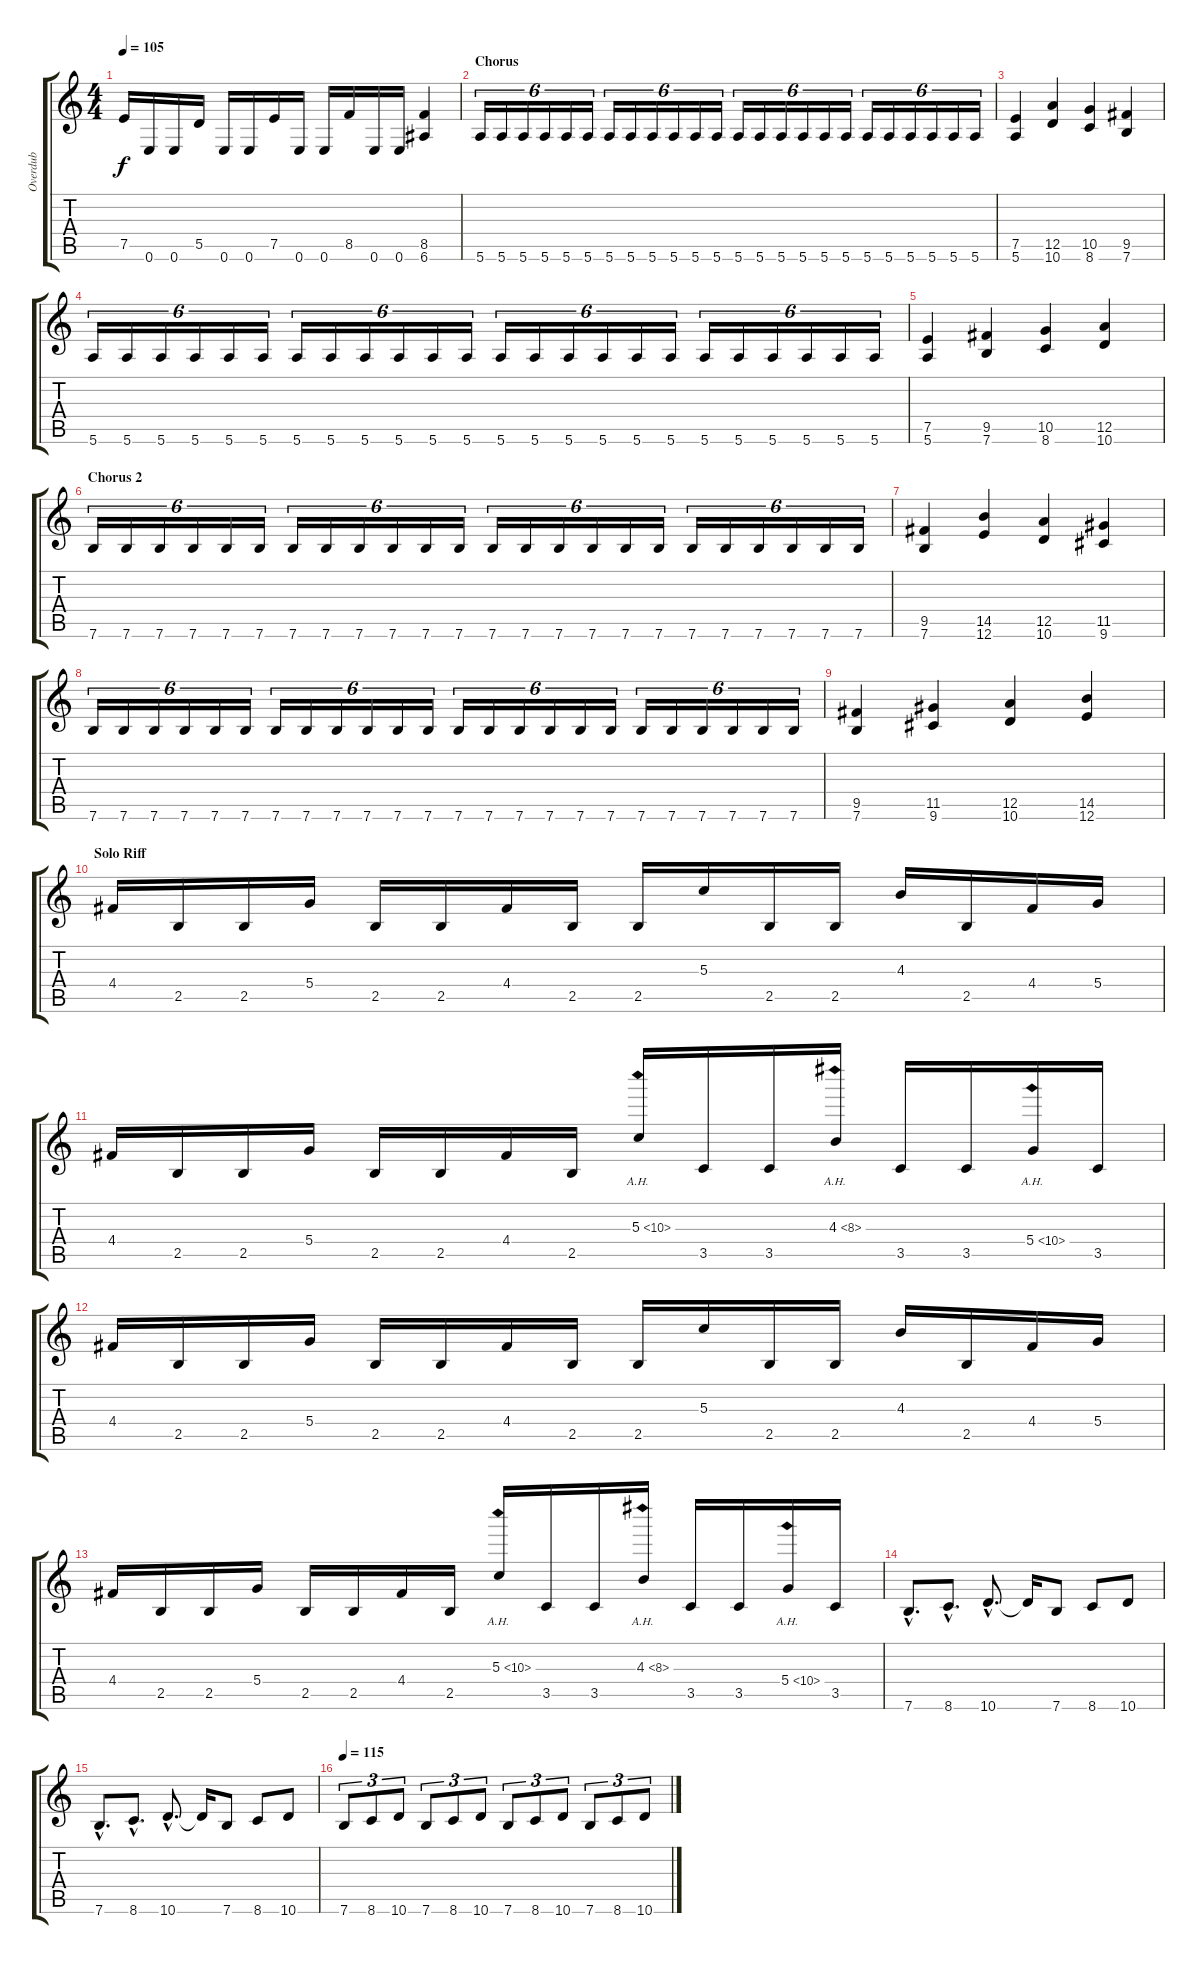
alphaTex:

\track ("Overdub" "Overdub") {instrument fretlessbass}
\staff {score tabs}
\tuning (E4 B3 G3 D3 A2 E2) {hide}
\ts (4 4)
\tempo 105
\clef g2
\ks c
7.5.16{dy f} 0.6.16 0.6.16 5.5.16 0.6.16 0.6.16 7.5.16 0.6.16 0.6.16 8.5.16 0.6.16 0.6.16 (8.5 6.6).4 |
\section ("" "Chorus")
5.6.16{tu (6 4)} 5.6.16{tu (6 4)} 5.6.16{tu (6 4)} 5.6.16{tu (6 4)} 5.6.16{tu (6 4)} 5.6.16{tu (6 4)} 5.6.16{tu (6 4)} 5.6.16{tu (6 4)} 5.6.16{tu (6 4)} 5.6.16{tu (6 4)} 5.6.16{tu (6 4)} 5.6.16{tu (6 4)} 5.6.16{tu (6 4)} 5.6.16{tu (6 4)} 5.6.16{tu (6 4)} 5.6.16{tu (6 4)} 5.6.16{tu (6 4)} 5.6.16{tu (6 4)} 5.6.16{tu (6 4)} 5.6.16{tu (6 4)} 5.6.16{tu (6 4)} 5.6.16{tu (6 4)} 5.6.16{tu (6 4)} 5.6.16{tu (6 4)} |
(7.5 5.6).4 (12.5 10.6).4 (10.5 8.6).4 (9.5 7.6).4 |
5.6.16{tu (6 4)} 5.6.16{tu (6 4)} 5.6.16{tu (6 4)} 5.6.16{tu (6 4)} 5.6.16{tu (6 4)} 5.6.16{tu (6 4)} 5.6.16{tu (6 4)} 5.6.16{tu (6 4)} 5.6.16{tu (6 4)} 5.6.16{tu (6 4)} 5.6.16{tu (6 4)} 5.6.16{tu (6 4)} 5.6.16{tu (6 4)} 5.6.16{tu (6 4)} 5.6.16{tu (6 4)} 5.6.16{tu (6 4)} 5.6.16{tu (6 4)} 5.6.16{tu (6 4)} 5.6.16{tu (6 4)} 5.6.16{tu (6 4)} 5.6.16{tu (6 4)} 5.6.16{tu (6 4)} 5.6.16{tu (6 4)} 5.6.16{tu (6 4)} |
(7.5 5.6).4 (9.5 7.6).4 (10.5 8.6).4 (12.5 10.6).4 |
\section ("" "Chorus 2")
7.6.16{tu (6 4)} 7.6.16{tu (6 4)} 7.6.16{tu (6 4)} 7.6.16{tu (6 4)} 7.6.16{tu (6 4)} 7.6.16{tu (6 4)} 7.6.16{tu (6 4)} 7.6.16{tu (6 4)} 7.6.16{tu (6 4)} 7.6.16{tu (6 4)} 7.6.16{tu (6 4)} 7.6.16{tu (6 4)} 7.6.16{tu (6 4)} 7.6.16{tu (6 4)} 7.6.16{tu (6 4)} 7.6.16{tu (6 4)} 7.6.16{tu (6 4)} 7.6.16{tu (6 4)} 7.6.16{tu (6 4)} 7.6.16{tu (6 4)} 7.6.16{tu (6 4)} 7.6.16{tu (6 4)} 7.6.16{tu (6 4)} 7.6.16{tu (6 4)} |
(9.5 7.6).4 (14.5 12.6).4 (12.5 10.6).4 (11.5 9.6).4 |
7.6.16{tu (6 4)} 7.6.16{tu (6 4)} 7.6.16{tu (6 4)} 7.6.16{tu (6 4)} 7.6.16{tu (6 4)} 7.6.16{tu (6 4)} 7.6.16{tu (6 4)} 7.6.16{tu (6 4)} 7.6.16{tu (6 4)} 7.6.16{tu (6 4)} 7.6.16{tu (6 4)} 7.6.16{tu (6 4)} 7.6.16{tu (6 4)} 7.6.16{tu (6 4)} 7.6.16{tu (6 4)} 7.6.16{tu (6 4)} 7.6.16{tu (6 4)} 7.6.16{tu (6 4)} 7.6.16{tu (6 4)} 7.6.16{tu (6 4)} 7.6.16{tu (6 4)} 7.6.16{tu (6 4)} 7.6.16{tu (6 4)} 7.6.16{tu (6 4)} |
(9.5 7.6).4 (11.5 9.6).4 (12.5 10.6).4 (14.5 12.6).4 |
\section ("" "Solo Riff")
4.4.16 2.5.16 2.5.16 5.4.16 2.5.16 2.5.16 4.4.16 2.5.16 2.5.16 5.3.16 2.5.16 2.5.16 4.3.16 2.5.16 4.4.16 5.4.16 |
4.4.16 2.5.16 2.5.16 5.4.16 2.5.16 2.5.16 4.4.16 2.5.16 5.3{ah 5}.16 3.5.16 3.5.16 4.3{ah 4}.16 3.5.16 3.5.16 5.4{ah 5}.16 3.5.16 |
4.4.16 2.5.16 2.5.16 5.4.16 2.5.16 2.5.16 4.4.16 2.5.16 2.5.16 5.3.16 2.5.16 2.5.16 4.3.16 2.5.16 4.4.16 5.4.16 |
4.4.16 2.5.16 2.5.16 5.4.16 2.5.16 2.5.16 4.4.16 2.5.16 5.3{ah 5}.16 3.5.16 3.5.16 4.3{ah 4}.16 3.5.16 3.5.16 5.4{ah 5}.16 3.5.16 |
7.6{hac}.8{d} 8.6{hac}.8{d} 10.6{hac}.8{d} 10.6{t}.16 7.6.8 8.6.8 10.6.8 |
7.6{hac}.8{d} 8.6{hac}.8{d} 10.6{hac}.8{d} 10.6{t}.16 7.6.8 8.6.8 10.6.8 |
\tempo 115
7.6.8{tu (3 2)} 8.6.8{tu (3 2)} 10.6.8{tu (3 2)} 7.6.8{tu (3 2)} 8.6.8{tu (3 2)} 10.6.8{tu (3 2)} 7.6.8{tu (3 2)} 8.6.8{tu (3 2)} 10.6.8{tu (3 2)} 7.6.8{tu (3 2)} 8.6.8{tu (3 2)} 10.6.8{tu (3 2)}
